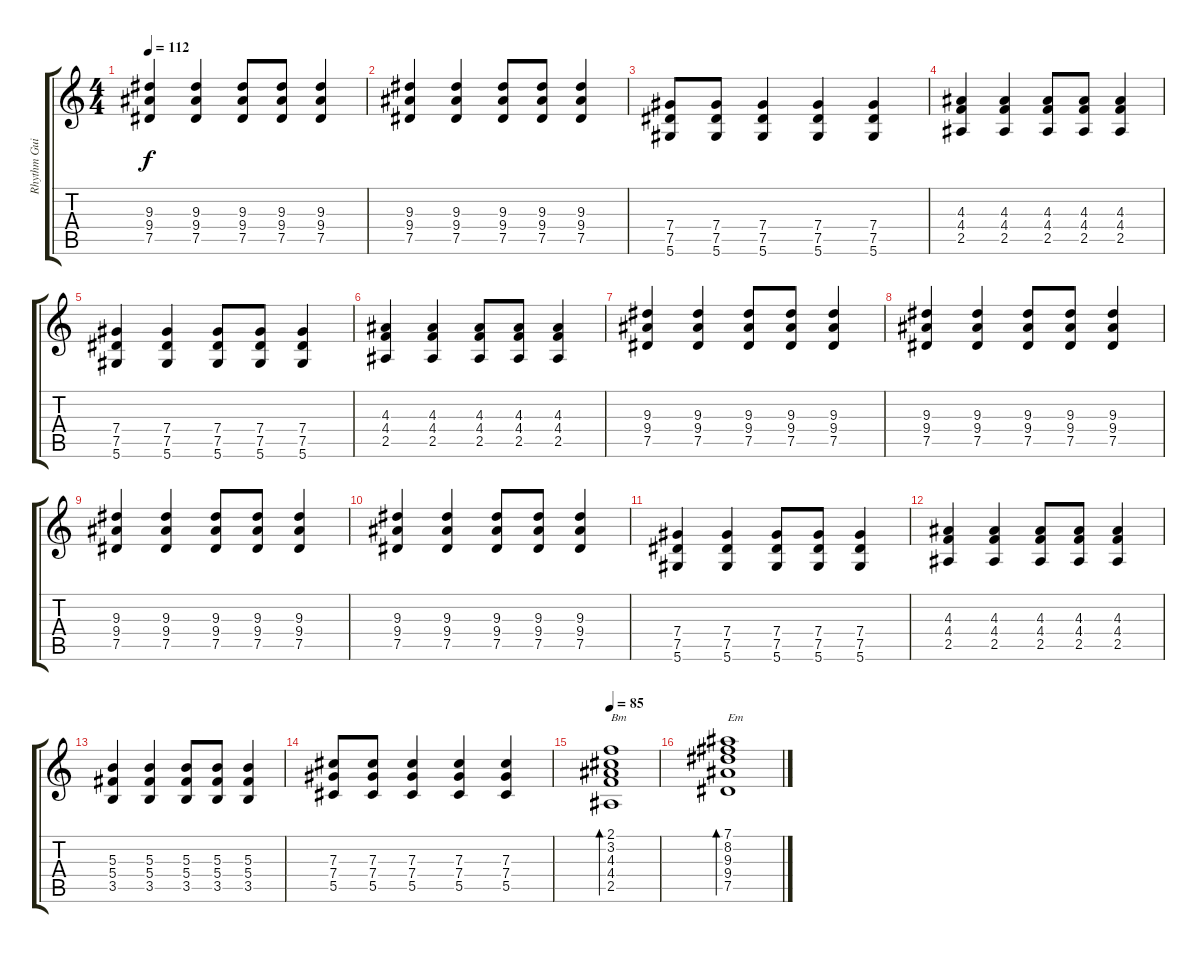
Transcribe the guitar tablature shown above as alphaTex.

\track ("Rhythm Guitar" "Rhythm Gui") {instrument acousticguitarsteel}
\staff {score tabs}
\tuning (Eb4 Bb3 Gb3 Db3 Ab2 Eb2) {hide}
\ts (4 4)
\tempo 112
\clef g2
\ks c
(9.3 9.4 7.5).4{dy f} (9.3 9.4 7.5).4 (9.3 9.4 7.5).8 (9.3 9.4 7.5).8 (9.3 9.4 7.5).4 |
(9.3 9.4 7.5).4 (9.3 9.4 7.5).4 (9.3 9.4 7.5).8 (9.3 9.4 7.5).8 (9.3 9.4 7.5).4 |
(7.4 7.5 5.6).8 (7.4 7.5 5.6).8 (7.4 7.5 5.6).4 (7.4 7.5 5.6).4 (7.4 7.5 5.6).4 |
(4.3 4.4 2.5).4 (4.3 4.4 2.5).4 (4.3 4.4 2.5).8 (4.3 4.4 2.5).8 (4.3 4.4 2.5).4 |
(7.4 7.5 5.6).4 (7.4 7.5 5.6).4 (7.4 7.5 5.6).8 (7.4 7.5 5.6).8 (7.4 7.5 5.6).4 |
(4.3 4.4 2.5).4 (4.3 4.4 2.5).4 (4.3 4.4 2.5).8 (4.3 4.4 2.5).8 (4.3 4.4 2.5).4 |
(9.3 9.4 7.5).4 (9.3 9.4 7.5).4 (9.3 9.4 7.5).8 (9.3 9.4 7.5).8 (9.3 9.4 7.5).4 |
(9.3 9.4 7.5).4 (9.3 9.4 7.5).4 (9.3 9.4 7.5).8 (9.3 9.4 7.5).8 (9.3 9.4 7.5).4 |
(9.3 9.4 7.5).4 (9.3 9.4 7.5).4 (9.3 9.4 7.5).8 (9.3 9.4 7.5).8 (9.3 9.4 7.5).4 |
(9.3 9.4 7.5).4 (9.3 9.4 7.5).4 (9.3 9.4 7.5).8 (9.3 9.4 7.5).8 (9.3 9.4 7.5).4 |
(7.4 7.5 5.6).4 (7.4 7.5 5.6).4 (7.4 7.5 5.6).8 (7.4 7.5 5.6).8 (7.4 7.5 5.6).4 |
(4.3 4.4 2.5).4 (4.3 4.4 2.5).4 (4.3 4.4 2.5).8 (4.3 4.4 2.5).8 (4.3 4.4 2.5).4 |
(5.3 5.4 3.5).4 (5.3 5.4 3.5).4 (5.3 5.4 3.5).8 (5.3 5.4 3.5).8 (5.3 5.4 3.5).4 |
(7.3 7.4 5.5).8 (7.3 7.4 5.5).8 (7.3 7.4 5.5).4 (7.3 7.4 5.5).4 (7.3 7.4 5.5).4 |
\tempo 85
(2.1 3.2 4.3 4.4 2.5).1{bd 240 txt "Bm"} |
(7.1 8.2 9.3 9.4 7.5).1{bd 240 txt "Em"}
